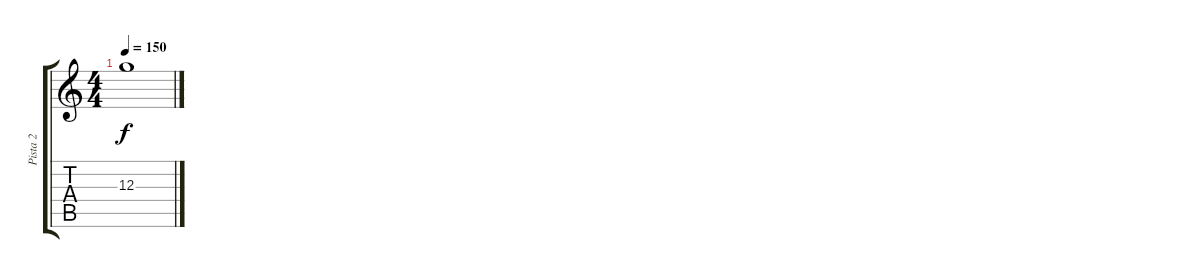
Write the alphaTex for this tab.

\track ("Pista 2" "Pista 2") {instrument overdrivenguitar}
\staff {score tabs}
\tuning (E4 B3 G3 D3 A2 E2) {hide}
\ts (4 4)
\tempo 150
\clef g2
\ks c
12.3{t}.1{dy f}
